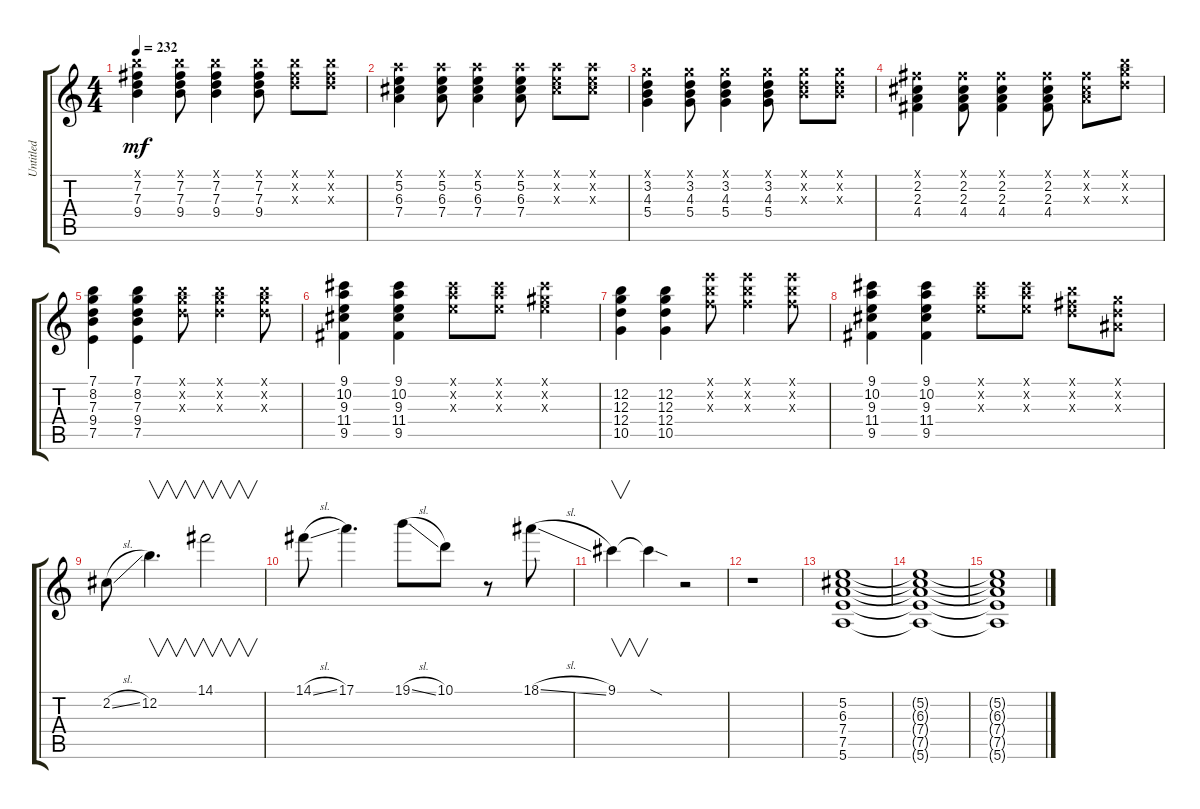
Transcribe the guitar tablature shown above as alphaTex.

\track ("Untitled" "Untitled") {instrument distortionguitar}
\staff {score tabs}
\tuning (E4 B3 G3 D3 A2 E2) {hide}
\ts (4 4)
\tempo 232
\clef g2
\ks c
(7.1{x} 7.2 7.3 9.4).4{dy mf} (7.1{x} 7.2 7.3 9.4).8 (7.1{x} 7.2 7.3 9.4).4 (7.1{x} 7.2 7.3 9.4).8 (7.1{x} 7.2{x} 7.3{x}).8 (7.1{x} 7.2{x} 7.3{x}).8 |
(5.1{x} 5.2 6.3 7.4).4 (5.1{x} 5.2 6.3 7.4).8 (5.1{x} 5.2 6.3 7.4).4 (5.1{x} 5.2 6.3 7.4).8 (5.1{x} 5.2{x} 6.3{x}).8 (5.1{x} 5.2{x} 6.3{x}).8 |
(3.1{x} 3.2 4.3 5.4).4 (3.1{x} 3.2 4.3 5.4).8 (3.1{x} 3.2 4.3 5.4).4 (3.1{x} 3.2 4.3 5.4).8 (3.1{x} 3.2{x} 4.3{x}).8 (3.1{x} 3.2{x} 4.3{x}).8 |
(2.1{x} 2.2 2.3 4.4).4 (2.1{x} 2.2 2.3 4.4).8 (2.1{x} 2.2 2.3 4.4).4 (2.1{x} 2.2 2.3 4.4).8 (2.1{x} 2.2{x} 2.3{x}).8 (7.1{x} 8.2{x} 7.3{x}).8 |
(7.1 8.2 7.3 9.4 7.5).4 (7.1 8.2 7.3 9.4 7.5).4 (7.1{x} 8.2{x} 7.3{x}).8 (7.1{x} 8.2{x} 7.3{x}).4 (7.1{x} 8.2{x} 7.3{x}).8 |
(9.1 10.2 9.3 11.4 9.5).4 (9.1 10.2 9.3 11.4 9.5).4 (9.1{x} 10.2{x} 9.3{x}).8 (9.1{x} 10.2{x} 9.3{x}).8 (9.1{x} 9.2{x} 9.3{x}).4 |
(12.2 12.3 12.4 10.5).4 (12.2 12.3 12.4 10.5).4 (12.1{x} 12.2{x} 10.3{x}).8 (12.1{x} 12.2{x} 10.3{x}).4 (12.1{x} 12.2{x} 10.3{x}).8 |
(9.1 10.2 9.3 11.4 9.5).4 (9.1 10.2 9.3 11.4 9.5).4 (9.1{x} 10.2{x} 9.3{x}).8 (9.1{x} 10.2{x} 9.3{x}).8 (7.1{x} 7.2{x} 7.3{x}).8 (3.1{x} 3.2{x} 3.3{x}).8 |
2.2{sl}.8 12.2.4{v d} 14.1.2{v} |
14.1{sl}.8 17.1.4{d} 19.1{sl}.8 10.1.8 r.8 18.1{sl}.8 |
9.1.4{v} 9.1{sod t}.4 r.2 |
r.1 |
(5.2 6.3 7.4 7.5 5.6).1 |
(5.2{t} 6.3{t} 7.4{t} 7.5{t} 5.6{t}).1 |
(5.2{t} 6.3{t} 7.4{t} 7.5{t} 5.6{t}).1
